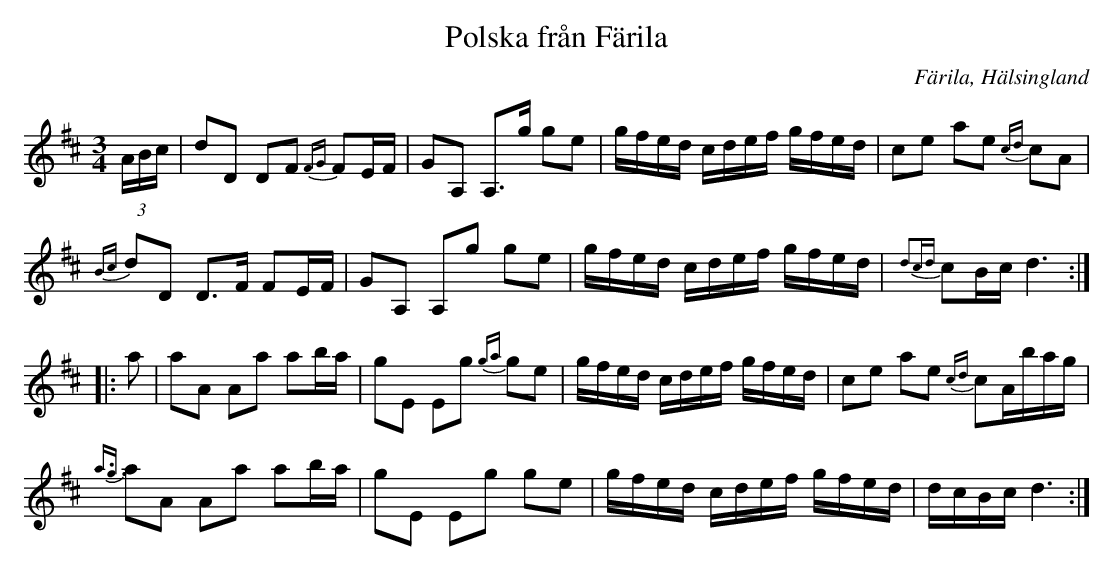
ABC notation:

X:1
T:Polska från Färila
O:Färila, Hälsingland
M:3/4
L:1/16
U:t=turn
K:D
(3ABc | d2D2 D2F2 {F4/3G4/3}F2EF | G2A,2 A,2>g2 g2e2 | gfed cdef gfed | c2e2 a2e2 {cd}c2A2 |
{Bc}d2D2 D2>F2 F2EF | G2A,2 A,2g2 g2e2 | gfed cdef gfed | {d2c3/3d3/3}c2Bc d6 ::
a2 | a2A2 A2a2 a2ba | g2E2 E2g2 {g3/3a3/3}g2e2 | gfed cdef gfed | c2e2 a2e2 {cd}c2Ab1/3a1/3g1/3 |
{a6/4g6/4}a2A2 A2a2 a2ba | g2E2 E2g2 g2e2 | gfed cdef gfed | dcBc d6 :|
